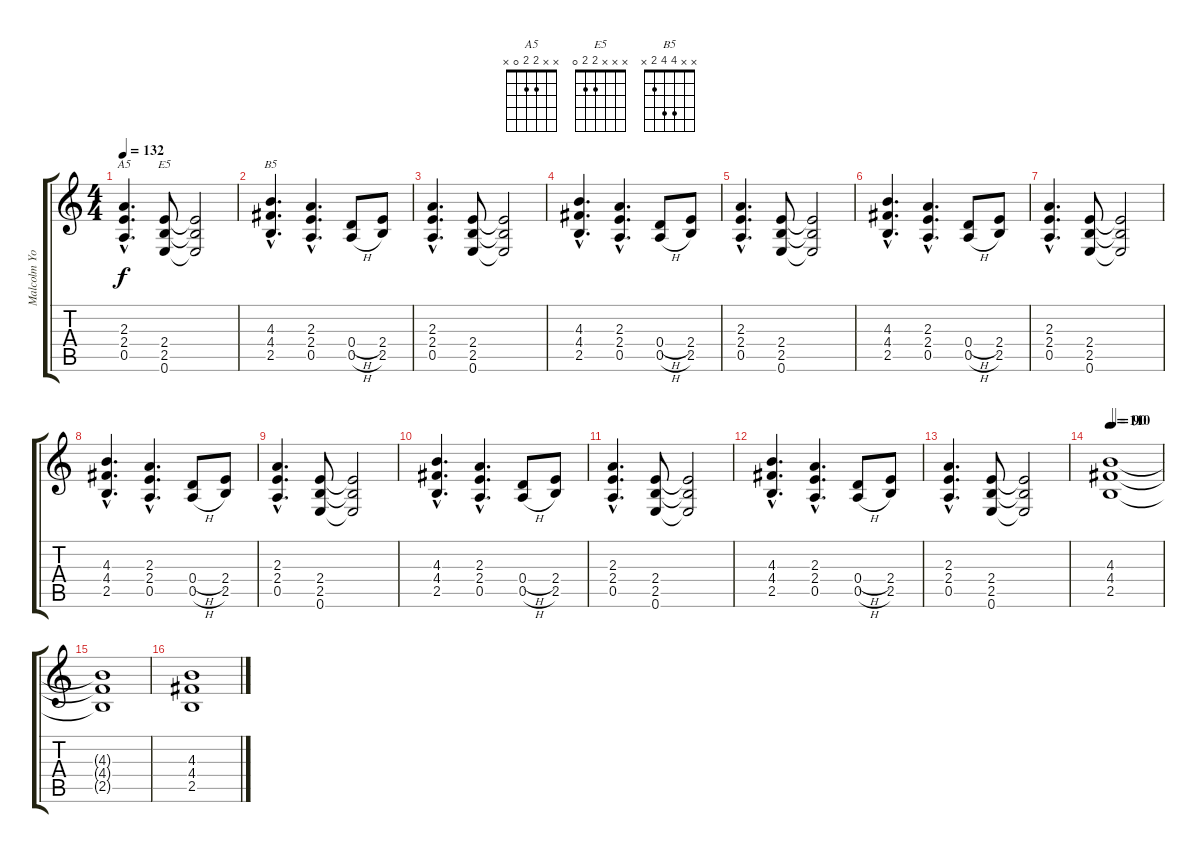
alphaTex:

\track ("Malcolm Young" "Malcolm Yo") {instrument overdrivenguitar}
\staff {score tabs}
\tuning (E4 B3 G3 D3 A2 E2) {hide}
\chord ("A5" x x 2 2 0 x)
\chord ("E5" x x x 2 2 0)
\chord ("B5" x x 4 4 2 x)
\ts (4 4)
\tempo 132
\clef g2
\ks c
(2.3{hac} 2.4{hac} 0.5{hac}).4{d ch "A5" dy f} (2.4 2.5 0.6).8{ch "E5"} (2.4{t} 2.5{t} 0.6{t}).2 |
(4.3{hac} 4.4{hac} 2.5{hac}).4{d ch "B5"} (2.3{hac} 2.4{hac} 0.5{hac}).4{d} (0.4{h} 0.5{h}).8 (2.4 2.5).8 |
(2.3{hac} 2.4{hac} 0.5{hac}).4{d} (2.4 2.5 0.6).8 (2.4{t} 2.5{t} 0.6{t}).2 |
(4.3{hac} 4.4{hac} 2.5{hac}).4{d} (2.3{hac} 2.4{hac} 0.5{hac}).4{d} (0.4{h} 0.5{h}).8 (2.4 2.5).8 |
(2.3{hac} 2.4{hac} 0.5{hac}).4{d} (2.4 2.5 0.6).8 (2.4{t} 2.5{t} 0.6{t}).2 |
(4.3{hac} 4.4{hac} 2.5{hac}).4{d} (2.3{hac} 2.4{hac} 0.5{hac}).4{d} (0.4{h} 0.5{h}).8 (2.4 2.5).8 |
(2.3{hac} 2.4{hac} 0.5{hac}).4{d} (2.4 2.5 0.6).8 (2.4{t} 2.5{t} 0.6{t}).2 |
(4.3{hac} 4.4{hac} 2.5{hac}).4{d} (2.3{hac} 2.4{hac} 0.5{hac}).4{d} (0.4{h} 0.5{h}).8 (2.4 2.5).8 |
(2.3{hac} 2.4{hac} 0.5{hac}).4{d} (2.4 2.5 0.6).8 (2.4{t} 2.5{t} 0.6{t}).2 |
(4.3{hac} 4.4{hac} 2.5{hac}).4{d} (2.3{hac} 2.4{hac} 0.5{hac}).4{d} (0.4{h} 0.5{h}).8 (2.4 2.5).8 |
(2.3{hac} 2.4{hac} 0.5{hac}).4{d} (2.4 2.5 0.6).8 (2.4{t} 2.5{t} 0.6{t}).2 |
(4.3{hac} 4.4{hac} 2.5{hac}).4{d} (2.3{hac} 2.4{hac} 0.5{hac}).4{d} (0.4{h} 0.5{h}).8 (2.4 2.5).8 |
(2.3{hac} 2.4{hac} 0.5{hac}).4{d} (2.4 2.5 0.6).8 (2.4{t} 2.5{t} 0.6{t}).2 |
\tempo 110
\tempo (90 0.0625)
(4.3 4.4 2.5).1 |
(4.3{t} 4.4{t} 2.5{t}).1 |
(4.3 4.4 2.5).1
